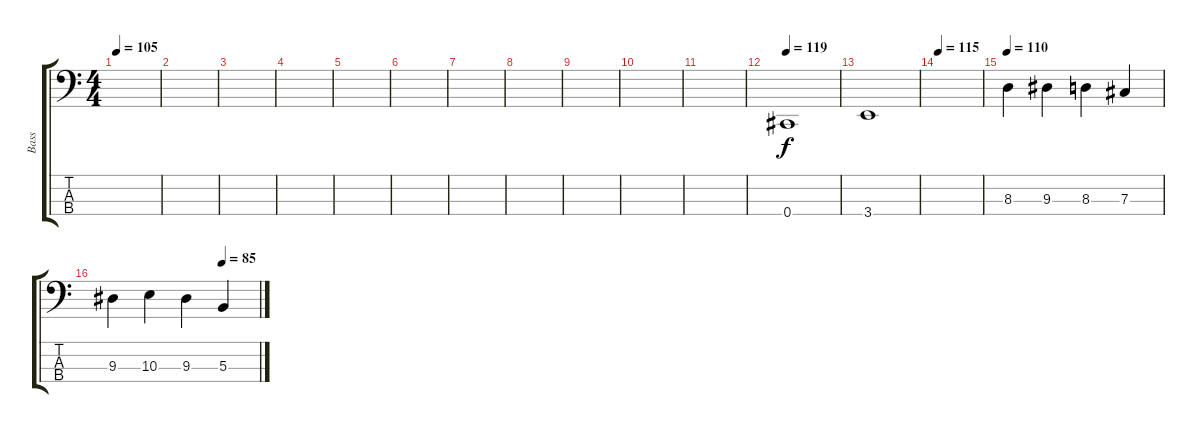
\track ("Bass" "Bass") {instrument electricbasspick}
\staff {score tabs}
\tuning (E2 B1 Gb1 Db1) {hide}
\ts (4 4)
\tempo 105
\clef f4
\ks c
|
|
|
|
|
|
|
|
|
|
|
\tempo 119
0.4.1 |
3.4.1 |
\tempo 115
|
\tempo 110
8.3.4 9.3.4 8.3.4 7.3.4 |
\tempo (85 0.75)
9.3.4 10.3.4 9.3.4 5.3.4
